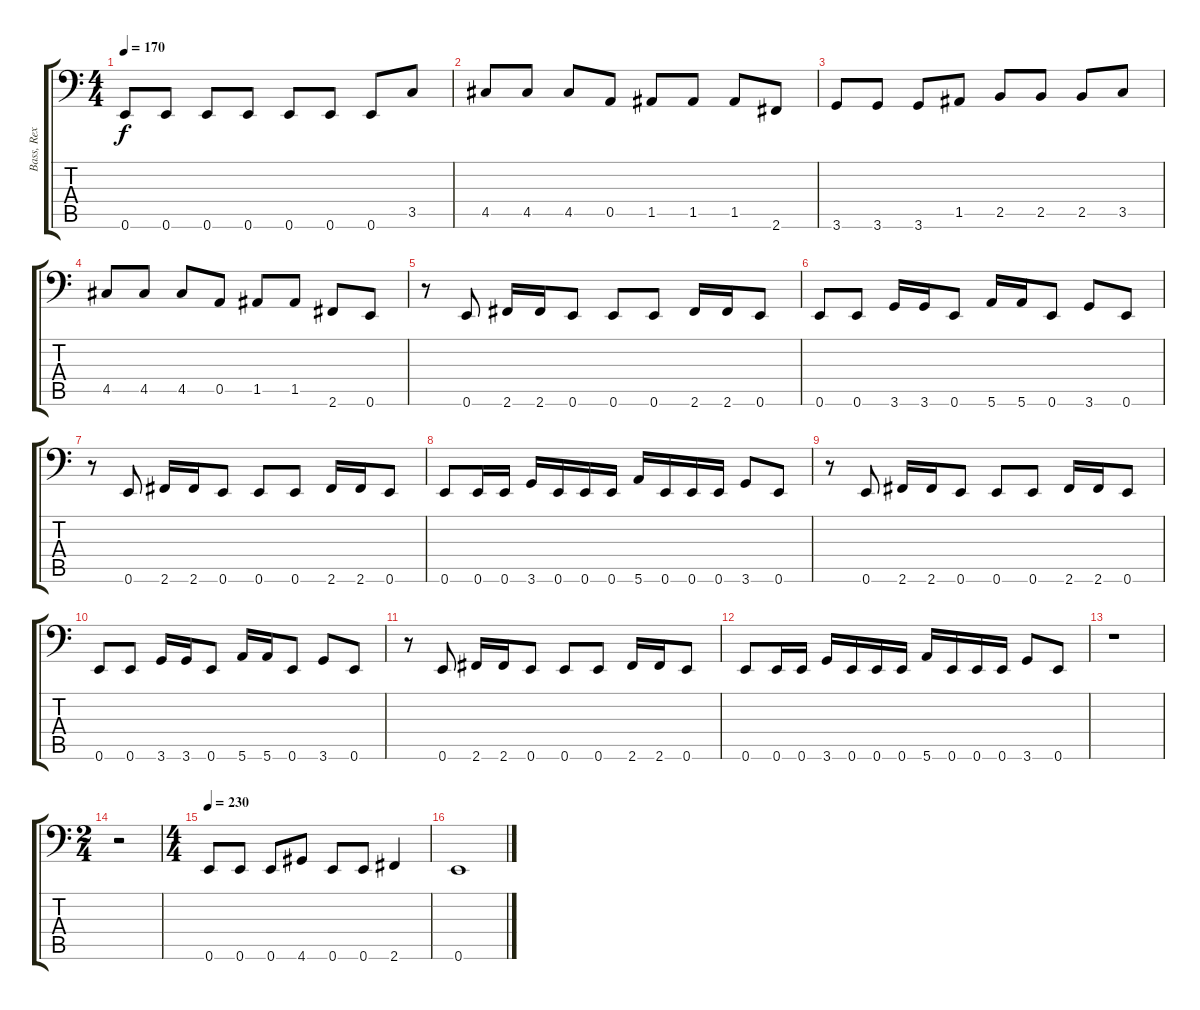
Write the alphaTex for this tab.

\track ("Bass, Rex" "Bass, Rex") {instrument electricbasspick}
\staff {score tabs}
\tuning (E3 B2 G2 D2 A1 E1) {hide}
\ts (4 4)
\tempo 170
\clef f4
\ks c
0.6.8{dy f} 0.6.8 0.6.8 0.6.8 0.6.8 0.6.8 0.6.8 3.5.8 |
4.5.8 4.5.8 4.5.8 0.5.8 1.5.8 1.5.8 1.5.8 2.6.8 |
3.6.8 3.6.8 3.6.8 1.5.8 2.5.8 2.5.8 2.5.8 3.5.8 |
4.5.8 4.5.8 4.5.8 0.5.8 1.5.8 1.5.8 2.6.8 0.6.8 |
r.8 0.6.8 2.6.16 2.6.16 0.6.8 0.6.8 0.6.8 2.6.16 2.6.16 0.6.8 |
0.6.8 0.6.8 3.6.16 3.6.16 0.6.8 5.6.16 5.6.16 0.6.8 3.6.8 0.6.8 |
r.8 0.6.8 2.6.16 2.6.16 0.6.8 0.6.8 0.6.8 2.6.16 2.6.16 0.6.8 |
0.6.8 0.6.16 0.6.16 3.6.16 0.6.16 0.6.16 0.6.16 5.6.16 0.6.16 0.6.16 0.6.16 3.6.8 0.6.8 |
r.8 0.6.8 2.6.16 2.6.16 0.6.8 0.6.8 0.6.8 2.6.16 2.6.16 0.6.8 |
0.6.8 0.6.8 3.6.16 3.6.16 0.6.8 5.6.16 5.6.16 0.6.8 3.6.8 0.6.8 |
r.8 0.6.8 2.6.16 2.6.16 0.6.8 0.6.8 0.6.8 2.6.16 2.6.16 0.6.8 |
0.6.8 0.6.16 0.6.16 3.6.16 0.6.16 0.6.16 0.6.16 5.6.16 0.6.16 0.6.16 0.6.16 3.6.8 0.6.8 |
r.1 |
\ts (2 4)
r.2 |
\ts (4 4)
\tempo 230
0.6.8 0.6.8 0.6.8 4.6.8 0.6.8 0.6.8 2.6.4 |
0.6.1
